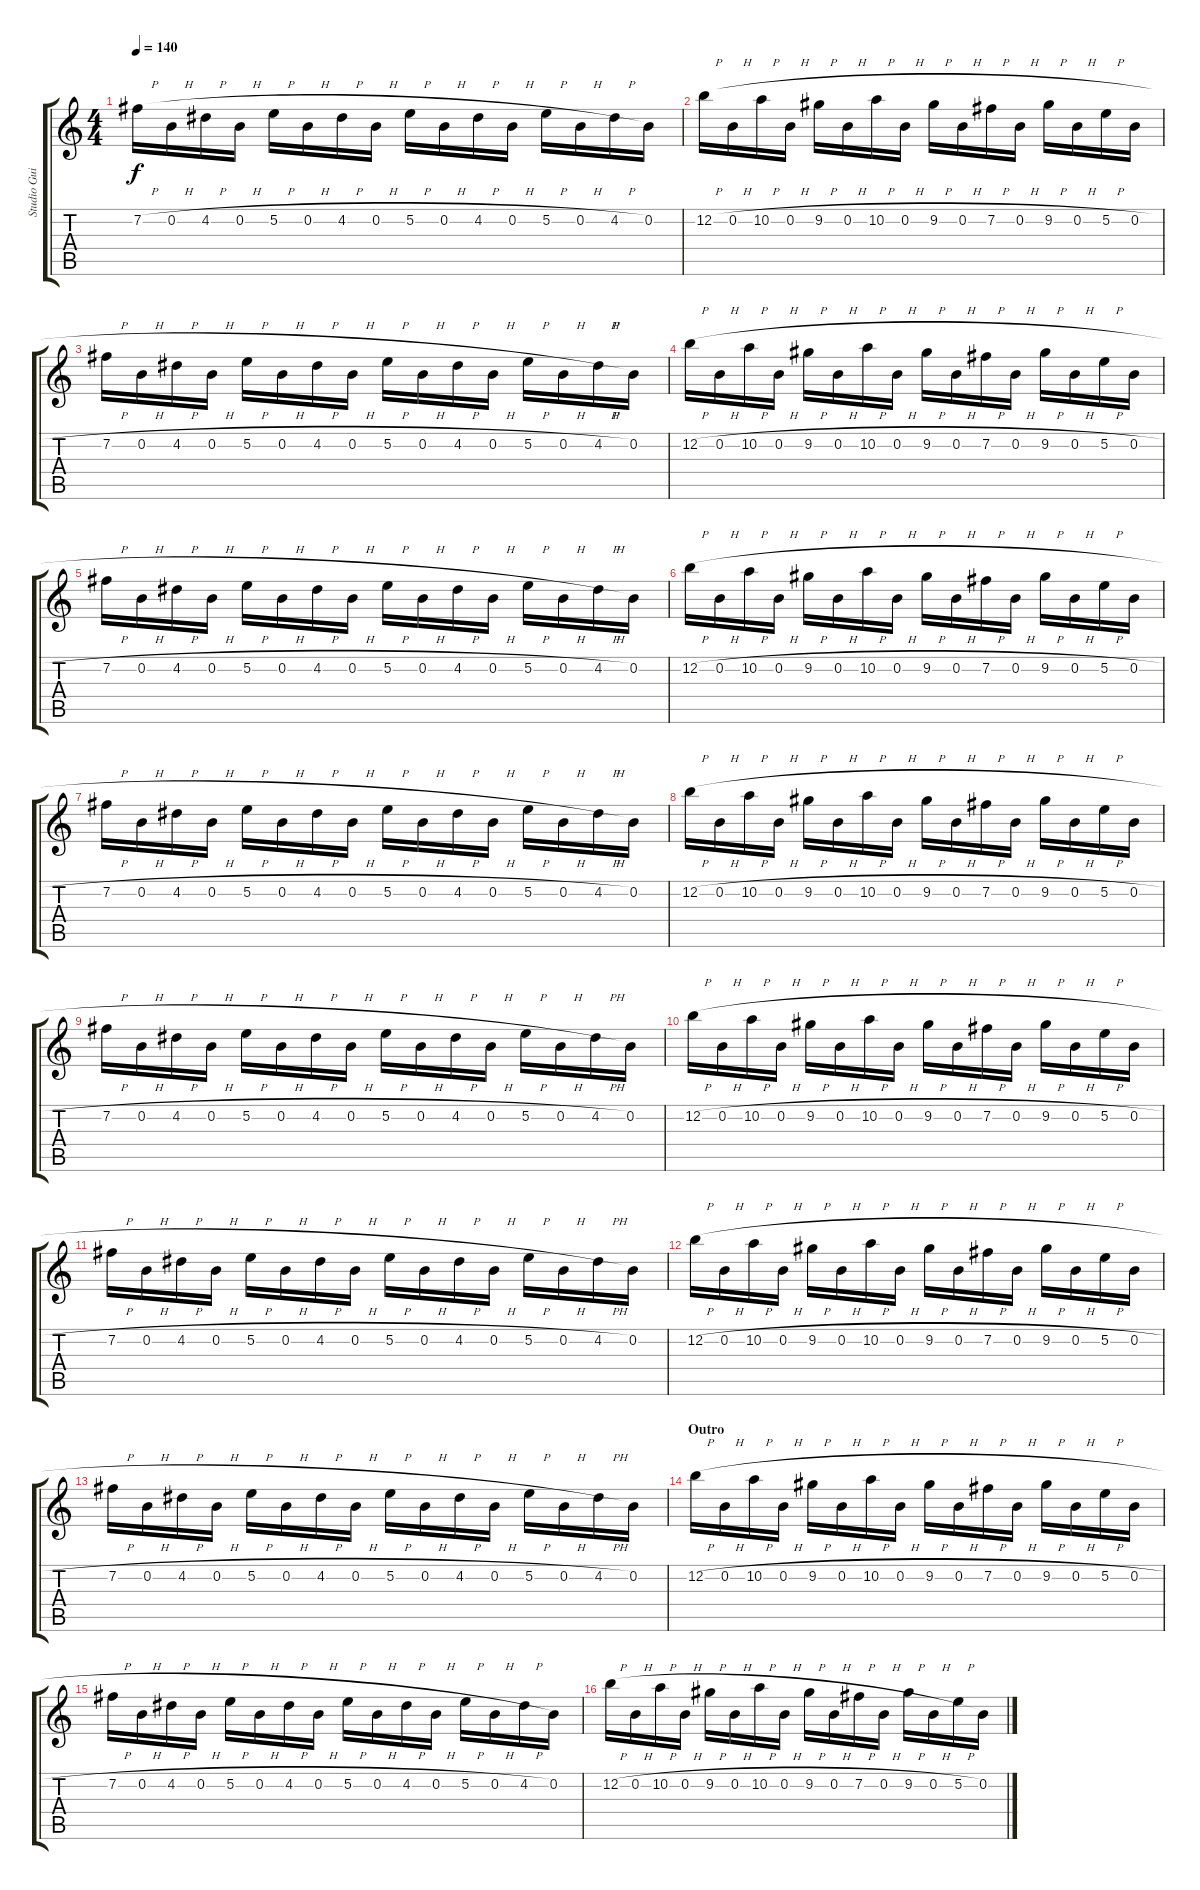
\track ("Studio Guitar" "Studio Gui") {instrument distortionguitar}
\staff {score tabs}
\tuning (E4 B3 G3 D3 A2 E2) {hide}
\ts (4 4)
\tempo 140
\clef g2
\ks c
7.2{h}.16{dy f} 0.2{h}.16 4.2{h}.16 0.2{h}.16 5.2{h}.16 0.2{h}.16 4.2{h}.16 0.2{h}.16 5.2{h}.16 0.2{h}.16 4.2{h}.16 0.2{h}.16 5.2{h}.16 0.2{h}.16 4.2{h}.16 0.2.16 |
12.2{h}.16 0.2{h}.16 10.2{h}.16 0.2{h}.16 9.2{h}.16 0.2{h}.16 10.2{h}.16 0.2{h}.16 9.2{h}.16 0.2{h}.16 7.2{h}.16 0.2{h}.16 9.2{h}.16 0.2{h}.16 5.2{h}.16 0.2{h}.16 |
7.2{h}.16 0.2{h}.16 4.2{h}.16 0.2{h}.16 5.2{h}.16 0.2{h}.16 4.2{h}.16 0.2{h}.16 5.2{h}.16 0.2{h}.16 4.2{h}.16 0.2{h}.16 5.2{h}.16 0.2{h}.16 4.2{h}.16 0.2.16 |
12.2{h}.16 0.2{h}.16 10.2{h}.16 0.2{h}.16 9.2{h}.16 0.2{h}.16 10.2{h}.16 0.2{h}.16 9.2{h}.16 0.2{h}.16 7.2{h}.16 0.2{h}.16 9.2{h}.16 0.2{h}.16 5.2{h}.16 0.2{h}.16 |
7.2{h}.16 0.2{h}.16 4.2{h}.16 0.2{h}.16 5.2{h}.16 0.2{h}.16 4.2{h}.16 0.2{h}.16 5.2{h}.16 0.2{h}.16 4.2{h}.16 0.2{h}.16 5.2{h}.16 0.2{h}.16 4.2{h}.16 0.2.16 |
12.2{h}.16 0.2{h}.16 10.2{h}.16 0.2{h}.16 9.2{h}.16 0.2{h}.16 10.2{h}.16 0.2{h}.16 9.2{h}.16 0.2{h}.16 7.2{h}.16 0.2{h}.16 9.2{h}.16 0.2{h}.16 5.2{h}.16 0.2{h}.16 |
7.2{h}.16 0.2{h}.16 4.2{h}.16 0.2{h}.16 5.2{h}.16 0.2{h}.16 4.2{h}.16 0.2{h}.16 5.2{h}.16 0.2{h}.16 4.2{h}.16 0.2{h}.16 5.2{h}.16 0.2{h}.16 4.2{h}.16 0.2.16 |
12.2{h}.16 0.2{h}.16 10.2{h}.16 0.2{h}.16 9.2{h}.16 0.2{h}.16 10.2{h}.16 0.2{h}.16 9.2{h}.16 0.2{h}.16 7.2{h}.16 0.2{h}.16 9.2{h}.16 0.2{h}.16 5.2{h}.16 0.2{h}.16 |
7.2{h}.16 0.2{h}.16 4.2{h}.16 0.2{h}.16 5.2{h}.16 0.2{h}.16 4.2{h}.16 0.2{h}.16 5.2{h}.16 0.2{h}.16 4.2{h}.16 0.2{h}.16 5.2{h}.16 0.2{h}.16 4.2{h}.16 0.2.16 |
12.2{h}.16 0.2{h}.16 10.2{h}.16 0.2{h}.16 9.2{h}.16 0.2{h}.16 10.2{h}.16 0.2{h}.16 9.2{h}.16 0.2{h}.16 7.2{h}.16 0.2{h}.16 9.2{h}.16 0.2{h}.16 5.2{h}.16 0.2{h}.16 |
7.2{h}.16 0.2{h}.16 4.2{h}.16 0.2{h}.16 5.2{h}.16 0.2{h}.16 4.2{h}.16 0.2{h}.16 5.2{h}.16 0.2{h}.16 4.2{h}.16 0.2{h}.16 5.2{h}.16 0.2{h}.16 4.2{h}.16 0.2.16 |
12.2{h}.16 0.2{h}.16 10.2{h}.16 0.2{h}.16 9.2{h}.16 0.2{h}.16 10.2{h}.16 0.2{h}.16 9.2{h}.16 0.2{h}.16 7.2{h}.16 0.2{h}.16 9.2{h}.16 0.2{h}.16 5.2{h}.16 0.2{h}.16 |
7.2{h}.16 0.2{h}.16 4.2{h}.16 0.2{h}.16 5.2{h}.16 0.2{h}.16 4.2{h}.16 0.2{h}.16 5.2{h}.16 0.2{h}.16 4.2{h}.16 0.2{h}.16 5.2{h}.16 0.2{h}.16 4.2{h}.16 0.2.16 |
\section ("" "Outro")
12.2{h}.16 0.2{h}.16 10.2{h}.16 0.2{h}.16 9.2{h}.16 0.2{h}.16 10.2{h}.16 0.2{h}.16 9.2{h}.16 0.2{h}.16 7.2{h}.16 0.2{h}.16 9.2{h}.16 0.2{h}.16 5.2{h}.16 0.2{h}.16 |
7.2{h}.16 0.2{h}.16 4.2{h}.16 0.2{h}.16 5.2{h}.16 0.2{h}.16 4.2{h}.16 0.2{h}.16 5.2{h}.16 0.2{h}.16 4.2{h}.16 0.2{h}.16 5.2{h}.16 0.2{h}.16 4.2{h}.16 0.2.16 |
12.2{h}.16 0.2{h}.16 10.2{h}.16 0.2{h}.16 9.2{h}.16 0.2{h}.16 10.2{h}.16 0.2{h}.16 9.2{h}.16 0.2{h}.16 7.2{h}.16 0.2{h}.16 9.2{h}.16 0.2{h}.16 5.2{h}.16 0.2{h}.16
